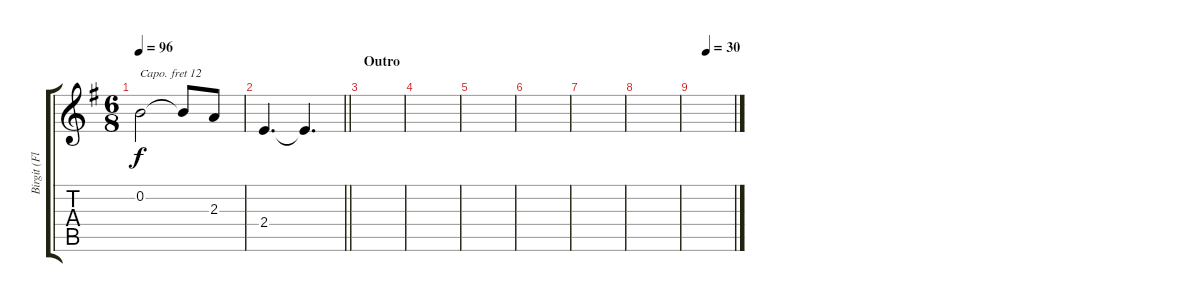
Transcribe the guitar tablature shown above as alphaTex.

\track ("Birgit (Flöte)" "Birgit (Fl") {instrument flute}
\staff {score tabs}
\capo 12
\tuning (E4 B3 G3 D3 A2 E2) {hide}
\ts (6 8)
\tempo 96
\clef g2
\ks g
0.2.2{dy f} 0.2{t}.8 2.3.8 |
\barLineRight lightlight
2.4.4{d} 2.4{t}.4{d} |
\section ("" "Outro")
|
|
|
|
|
|
\tempo (30 0.3333333333333333)
